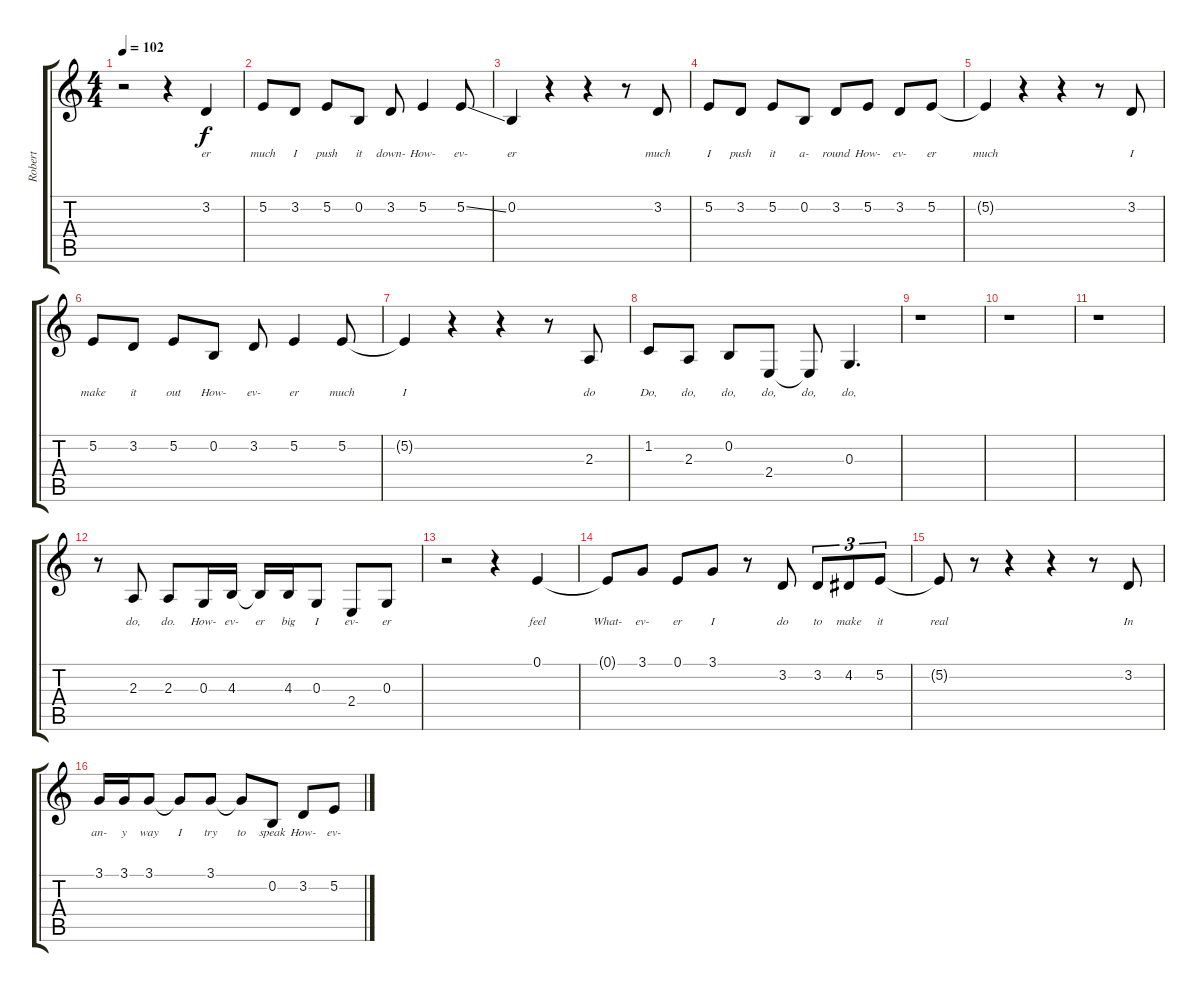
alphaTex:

\track ("Robert" "Robert") {instrument sopranosax}
\staff {score tabs}
\tuning (E4 B3 G3 D3 A2 E2) {hide}
\ts (4 4)
\tempo 102
\clef g2
\ks c
r.2{dy f} r.4 3.2.4{lyrics (0 "er") lyrics (1 "") lyrics (2 "") lyrics (3 "") lyrics (4 "")} |
5.2.8{lyrics (0 "much") lyrics (1 "") lyrics (2 "") lyrics (3 "") lyrics (4 "")} 3.2.8{lyrics (0 "I") lyrics (1 "") lyrics (2 "") lyrics (3 "") lyrics (4 "")} 5.2.8{lyrics (0 "push") lyrics (1 "") lyrics (2 "") lyrics (3 "") lyrics (4 "")} 0.2.8{lyrics (0 "it") lyrics (1 "") lyrics (2 "") lyrics (3 "") lyrics (4 "")} 3.2.8{lyrics (0 "down-") lyrics (1 "") lyrics (2 "") lyrics (3 "") lyrics (4 "")} 5.2.4{lyrics (0 "How-") lyrics (1 "") lyrics (2 "") lyrics (3 "") lyrics (4 "")} 5.2{ss}.8{lyrics (0 "ev-") lyrics (1 "") lyrics (2 "") lyrics (3 "") lyrics (4 "")} |
0.2.4{lyrics (0 "er") lyrics (1 "") lyrics (2 "") lyrics (3 "") lyrics (4 "")} r.4 r.4 r.8 3.2.8{lyrics (0 "much") lyrics (1 "") lyrics (2 "") lyrics (3 "") lyrics (4 "")} |
5.2.8{lyrics (0 "I") lyrics (1 "") lyrics (2 "") lyrics (3 "") lyrics (4 "")} 3.2.8{lyrics (0 "push") lyrics (1 "") lyrics (2 "") lyrics (3 "") lyrics (4 "")} 5.2.8{lyrics (0 "it") lyrics (1 "") lyrics (2 "") lyrics (3 "") lyrics (4 "")} 0.2.8{lyrics (0 "a-") lyrics (1 "") lyrics (2 "") lyrics (3 "") lyrics (4 "")} 3.2.8{lyrics (0 "round") lyrics (1 "") lyrics (2 "") lyrics (3 "") lyrics (4 "")} 5.2.8{lyrics (0 "How-") lyrics (1 "") lyrics (2 "") lyrics (3 "") lyrics (4 "")} 3.2.8{lyrics (0 "ev-") lyrics (1 "") lyrics (2 "") lyrics (3 "") lyrics (4 "")} 5.2.8{lyrics (0 "er") lyrics (1 "") lyrics (2 "") lyrics (3 "") lyrics (4 "")} |
5.2{t}.4{lyrics (0 "much") lyrics (1 "") lyrics (2 "") lyrics (3 "") lyrics (4 "")} r.4 r.4 r.8 3.2.8{lyrics (0 "I") lyrics (1 "") lyrics (2 "") lyrics (3 "") lyrics (4 "")} |
5.2.8{lyrics (0 "make") lyrics (1 "") lyrics (2 "") lyrics (3 "") lyrics (4 "")} 3.2.8{lyrics (0 "it") lyrics (1 "") lyrics (2 "") lyrics (3 "") lyrics (4 "")} 5.2.8{lyrics (0 "out") lyrics (1 "") lyrics (2 "") lyrics (3 "") lyrics (4 "")} 0.2.8{lyrics (0 "How-") lyrics (1 "") lyrics (2 "") lyrics (3 "") lyrics (4 "")} 3.2.8{lyrics (0 "ev-") lyrics (1 "") lyrics (2 "") lyrics (3 "") lyrics (4 "")} 5.2.4{lyrics (0 "er") lyrics (1 "") lyrics (2 "") lyrics (3 "") lyrics (4 "")} 5.2.8{lyrics (0 "much") lyrics (1 "") lyrics (2 "") lyrics (3 "") lyrics (4 "")} |
5.2{t}.4{lyrics (0 "I") lyrics (1 "") lyrics (2 "") lyrics (3 "") lyrics (4 "")} r.4 r.4 r.8 2.3.8{lyrics (0 "do") lyrics (1 "") lyrics (2 "") lyrics (3 "") lyrics (4 "")} |
1.2.8{lyrics (0 "Do,") lyrics (1 "") lyrics (2 "") lyrics (3 "") lyrics (4 "")} 2.3.8{lyrics (0 "do,") lyrics (1 "") lyrics (2 "") lyrics (3 "") lyrics (4 "")} 0.2.8{lyrics (0 "do,") lyrics (1 "") lyrics (2 "") lyrics (3 "") lyrics (4 "")} 2.4.8{lyrics (0 "do,") lyrics (1 "") lyrics (2 "") lyrics (3 "") lyrics (4 "")} 2.4{t}.8{lyrics (0 "do,") lyrics (1 "") lyrics (2 "") lyrics (3 "") lyrics (4 "")} 0.3.4{d lyrics (0 "do,") lyrics (1 "") lyrics (2 "") lyrics (3 "") lyrics (4 "")} |
r.1 |
r.1 |
r.1 |
r.8 2.3.8{lyrics (0 "do,") lyrics (1 "") lyrics (2 "") lyrics (3 "") lyrics (4 "")} 2.3.8{lyrics (0 "do.") lyrics (1 "") lyrics (2 "") lyrics (3 "") lyrics (4 "")} 0.3.16{lyrics (0 "How-") lyrics (1 "") lyrics (2 "") lyrics (3 "") lyrics (4 "")} 4.3.16{lyrics (0 "ev-") lyrics (1 "") lyrics (2 "") lyrics (3 "") lyrics (4 "")} 4.3{t}.16{lyrics (0 "er") lyrics (1 "") lyrics (2 "") lyrics (3 "") lyrics (4 "")} 4.3.16{lyrics (0 "big") lyrics (1 "") lyrics (2 "") lyrics (3 "") lyrics (4 "")} 0.3.8{lyrics (0 "I") lyrics (1 "") lyrics (2 "") lyrics (3 "") lyrics (4 "")} 2.4.8{lyrics (0 "ev-") lyrics (1 "") lyrics (2 "") lyrics (3 "") lyrics (4 "")} 0.3.8{lyrics (0 "er") lyrics (1 "") lyrics (2 "") lyrics (3 "") lyrics (4 "")} |
r.2 r.4 0.1.4{lyrics (0 "feel") lyrics (1 "") lyrics (2 "") lyrics (3 "") lyrics (4 "")} |
0.1{t}.8{lyrics (0 "What-") lyrics (1 "") lyrics (2 "") lyrics (3 "") lyrics (4 "")} 3.1.8{lyrics (0 "ev-") lyrics (1 "") lyrics (2 "") lyrics (3 "") lyrics (4 "")} 0.1.8{lyrics (0 "er") lyrics (1 "") lyrics (2 "") lyrics (3 "") lyrics (4 "")} 3.1.8{lyrics (0 "I") lyrics (1 "") lyrics (2 "") lyrics (3 "") lyrics (4 "")} r.8 3.2.8{lyrics (0 "do") lyrics (1 "") lyrics (2 "") lyrics (3 "") lyrics (4 "")} 3.2.8{tu (3 2) lyrics (0 "to") lyrics (1 "") lyrics (2 "") lyrics (3 "") lyrics (4 "")} 4.2.8{tu (3 2) lyrics (0 "make") lyrics (1 "") lyrics (2 "") lyrics (3 "") lyrics (4 "")} 5.2.8{tu (3 2) lyrics (0 "it") lyrics (1 "") lyrics (2 "") lyrics (3 "") lyrics (4 "")} |
5.2{t}.8{lyrics (0 "real") lyrics (1 "") lyrics (2 "") lyrics (3 "") lyrics (4 "")} r.8 r.4 r.4 r.8 3.2.8{lyrics (0 "In") lyrics (1 "") lyrics (2 "") lyrics (3 "") lyrics (4 "")} |
3.1.16{lyrics (0 "an-") lyrics (1 "") lyrics (2 "") lyrics (3 "") lyrics (4 "")} 3.1.16{lyrics (0 "y") lyrics (1 "") lyrics (2 "") lyrics (3 "") lyrics (4 "")} 3.1.8{lyrics (0 "way") lyrics (1 "") lyrics (2 "") lyrics (3 "") lyrics (4 "")} 3.1{t}.8{lyrics (0 "I") lyrics (1 "") lyrics (2 "") lyrics (3 "") lyrics (4 "")} 3.1.8{lyrics (0 "try") lyrics (1 "") lyrics (2 "") lyrics (3 "") lyrics (4 "")} 3.1{t}.8{lyrics (0 "to") lyrics (1 "") lyrics (2 "") lyrics (3 "") lyrics (4 "")} 0.2.8{lyrics (0 "speak") lyrics (1 "") lyrics (2 "") lyrics (3 "") lyrics (4 "")} 3.2.8{lyrics (0 "How-") lyrics (1 "") lyrics (2 "") lyrics (3 "") lyrics (4 "")} 5.2.8{lyrics (0 "ev-") lyrics (1 "") lyrics (2 "") lyrics (3 "") lyrics (4 "")}
